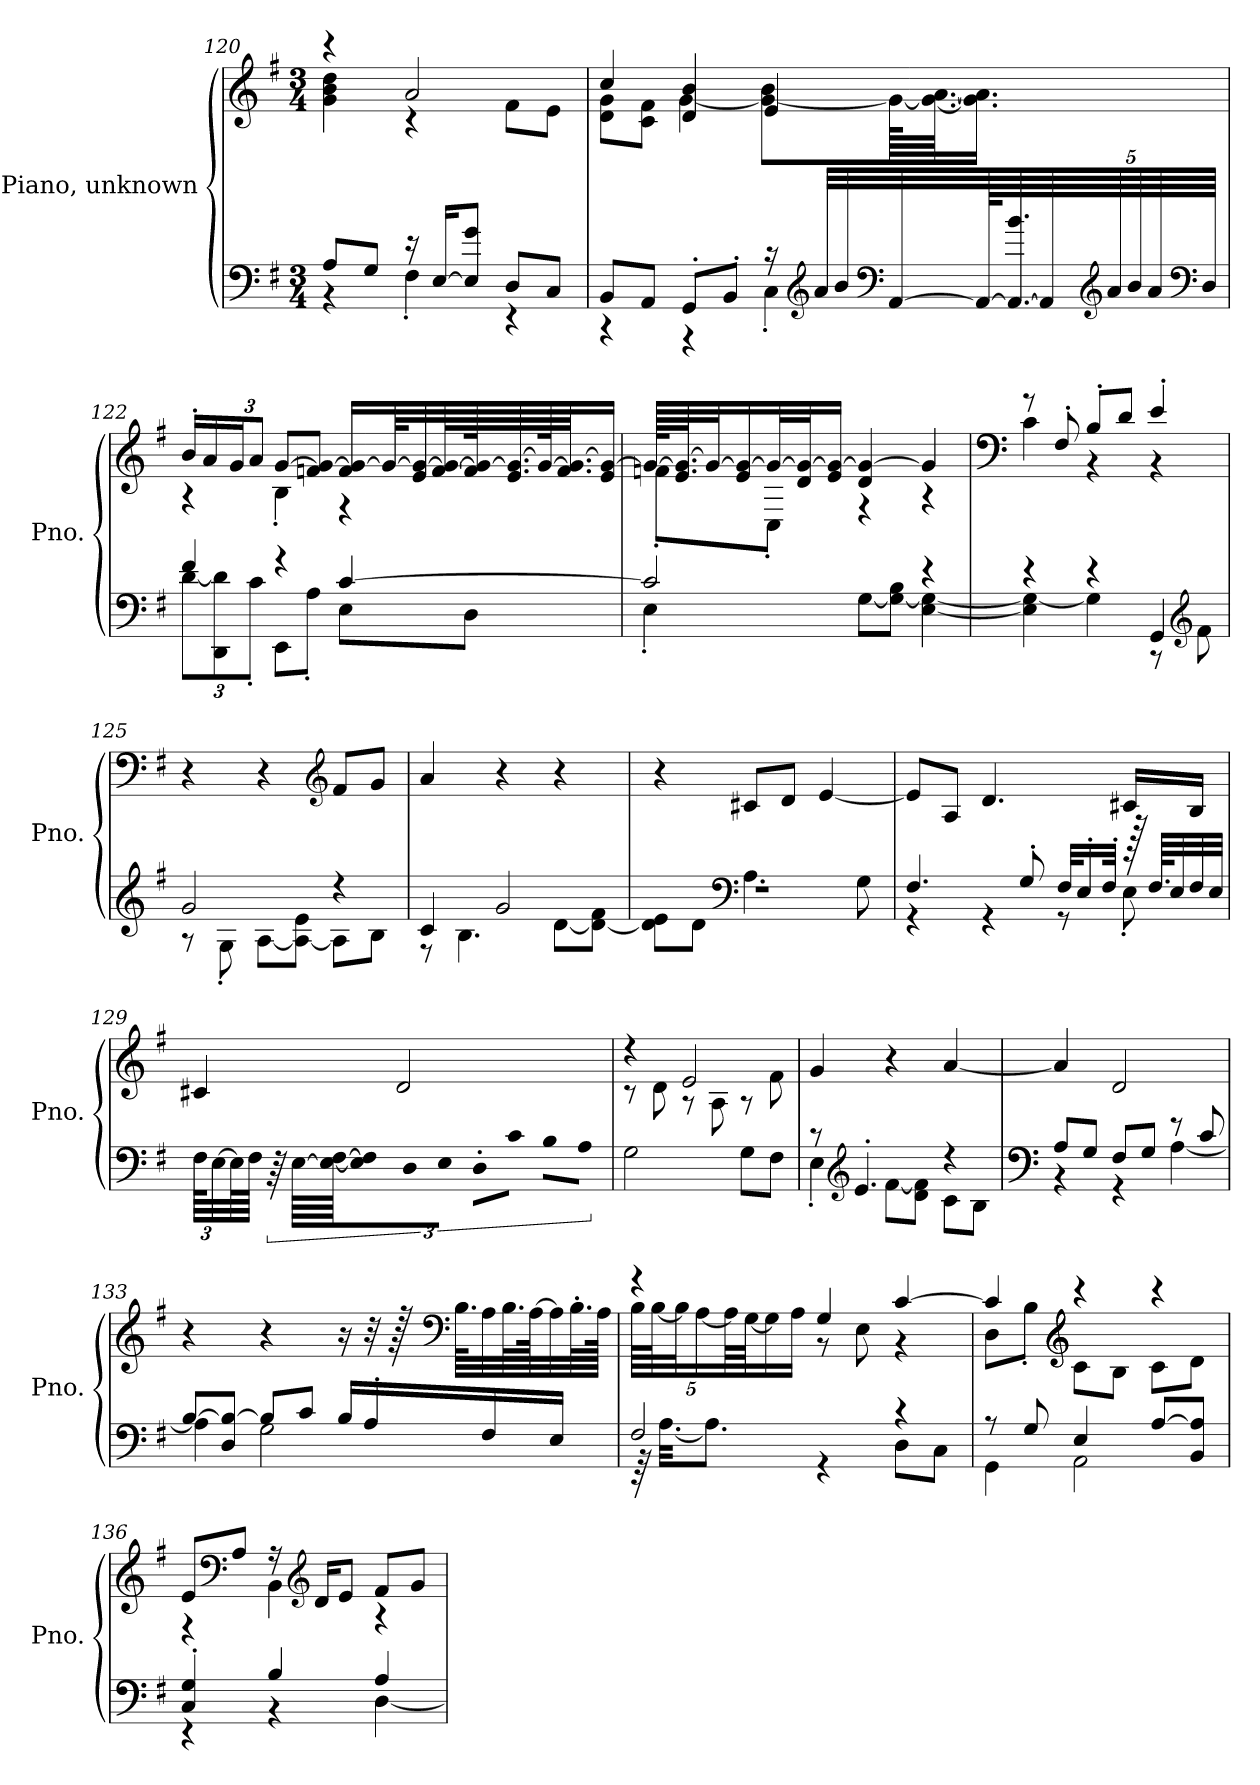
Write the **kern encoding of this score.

**kern	**kern
*part1	*part1
*staff2	*staff1
*I"Piano, unknown	*
*I'Pno.	*
*clefF4	*clefG2
*k[f#]	*k[f#]
*M3/4	*M3/4
=120	=120
*^	*^
8A/L	4r	4r	4g\ 4b\ 4dd\
8G/J	.	.	.
16r	4F#'\	2a/	4r
[16E/KL	.	.	.
8E/] 8g/J	.	.	.
8D/L	4r	.	8f#\L
8C/J	.	.	8e\J
!!LO:LB:g=z	!!
=121	=121	=121	=121
8BB/L	4r	4cc/	8d\ 8g\L
8AA/J	.	.	8c\ 8f#\J
8GG'/L	4r	4d/ 4b/	[4g\
8BB'/J	.	.	.
16r	4C'\	4e/	8g\_ 8b\L
*clefG2	*	*	*
32a/LLL	.	.	.
32b/	.	.	.
*clefF4	*	*	*
[32AA/	.	.	128g\KLLL_
.	.	.	64.g\_ [64.a\JJ
128AA/KL_	.	.	16.g\] 16.a\]JJ
64.AA/_ 64.b/	.	.	.
*Xbrackettup	*	*	*
80AA/]	.	.	.
*clefG2	*	*	*
80a/	.	.	.
80b/	.	.	.
80a/	.	.	.
*clefF4	*	*	*
80D/JJJJ	.	.	.
!!LO:PB:g=z	!!
=122	=122	=122	=122
4f#/	[12d\L	16b'/LL	4r
.	.	16a/	.
.	12DD\ 12d\]	.	.
*	*	*Xbrackettup	*
.	.	24g/J	.
.	12c'\J	12a/J	.
4r	8EE\L	[8g/L	4B'\
.	8A'\J	8fn/ 8g/_J	.
[4c/	8E\L	16f/ 16g/_LL	4r
.	.	64g/KL_	.
.	.	32e/ 32g/_	.
.	.	[64f/ 64g/_L	.
.	8D\J	128f/] 128g/_K	.
.	.	64.e/ 64.g/_	.
.	.	128g/K_	.
.	.	64.f/ 64.g/_JJ	.
.	.	16e/ 16g/_JJ	.
=123	=123	=123	=123
2c/]	4E'\	128g/KLLLL_	8fn'\L
.	.	64.e/ 64.g/_J	.
.	.	32g/J_	.
.	.	16e/ 16g/_	.
.	.	32g/L_	8C'\J
.	.	32d/ 32g/_J	.
.	.	16e/ 16g/_JJ	.
.	[8G\L	4d/ 4g/_	4r
.	8G\_ 8B\J	.	.
4r	[4E\ 4G\_	4g/]	4r
!!LO:LB:g=z	!!
=124	=124	=124	=124
*	*	*clefF4	*
4r	4E\] 4G\_	8r	4c\
.	.	8F#'/	.
4r	4G\]	8B'/L	4r
.	.	8d/J	.
4GG/	8r	4e'/	4r
*clefG2	*	*	*
.	8f#\	.	.
*	*	*v	*v
=125	=125	=125
2g/	8r	4r
.	8G'\	.
.	[8A\L	4r
.	8A\_ 8e\J	.
*	*	*clefG2
4r	8A\L]	8f#/L
.	8B\J	8g/J
=126	=126	=126
4c/	8r	4a/
.	4.B\	.
2g/	.	4r
.	[8d\L	4r
.	8d\_ 8f#\J	.
=127	=127	=127
2.r	8d\] 8e\L	4r
.	8d\J	.
*clefF4	*	*
.	4.A\	8c#X/L
.	.	8d/J
.	.	[4e/
.	8G\	.
!!LO:LB:g=z
=128	=128	=128
4.F#/	4r	8e/L]
.	.	8A/J
.	4r	4.d/
8G'/	.	.
32F#/KLL	8r	.
16E'/	.	.
32F#'/JJk	.	.
128r	8E'\	16c#X/LL
64.F#/KLLL	.	.
32E/	.	.
32F#/	.	16B/JJ
32E/JJJ	.	.
*v	*v	*
=129	=129
96F#\KLLL	4c#X/
[48E\	.
64E\L]	.
64F#\JJJJ	.
*brackettup	*
96r	.
[96E\LLLL	.
96E\_ [96F#\J	.
32E\] 32F#\]J	.
16D\	.
16E\JJ	.
8D'\L	2d/
8c\J	.
8B\L	.
8A\J	.
=130	=130
*	*^
2G\	4r	8r
.	.	8d\
.	2e/	8r
.	.	8A\
8G\L	.	8r
8F#\J	.	8f#\
*	*v	*v
=131	=131
*^	*
8r	4E'\	4g/
*clefG2	*	*
4.e'/	.	.
.	[8f#\L	4r
.	8d\ 8f#\]J	.
4r	8c\L	[4a/
.	8B\J	.
!!LO:LB:g=z
=132	=132	=132
*clefF4	*	*
8A/L	4r	4a/]
8G/J	.	.
8F#/L	4r	2d/
8G/J	.	.
8r	[4A\	.
8c/	.	.
=133	=133	=133
[8B/L	4A\]	4r
8D/ 8B/_J	.	.
8B/L]	2G\	4r
8c/J	.	.
16B/LL	.	16r
16A'/	.	32r
.	.	128r
*	*	*clefF4
.	.	64.B\KLLL
16F#/	.	32A\
.	.	64.B\L
.	.	[128A\JK
16E/JJ	.	32A\]
.	.	64.B'\L
.	.	128A\JJJJk
=134	=134	=134
*	*	*^
2F#/	64r	4r	80B\LLLL
.	.	.	[80B\J
.	[32.A\KKL	.	.
.	.	.	40B\J]
.	.	.	[20A\
.	8.A\J]	.	.
.	.	.	80A\LL]
.	.	.	[80G\JJ
.	.	.	16G\]
.	.	.	16A\JJ
.	4r	4G/	8r
.	.	.	8E\
4r	8D\L	[4c/	4r
.	8C\J	.	.
!!LO:LB:g=z	!!
=135	=135	=135	=135
8r	4GG\	4c/]	8D\L
8G/	.	.	8B'\J
*	*	*clefG2	*
4E/	2AA\	4r	8c\L
.	.	.	8B\J
[8A/L	.	4r	8c\L
8BB/ 8A/]J	.	.	8d\J
=136	=136	=136	=136
4C/' 4G/'	4r	8e/L	4r
*	*	*clefF4	*
.	.	8A/J	.
4B/	4r	16r	4BB\
*	*	*clefG2	*
.	.	16d/KL	.
.	.	8e/J	.
4A/	[4D\	8f#/L	4r
.	.	8g/J	.
*v	*v	*	*
*	*v	*v
=	=
*-	*-
